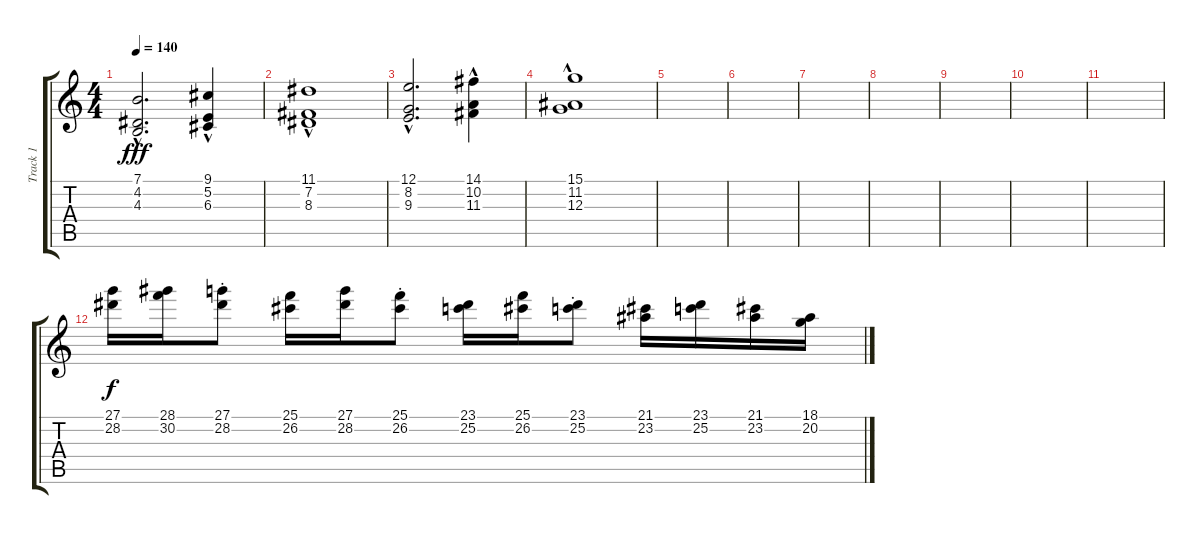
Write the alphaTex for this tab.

\track ("Track 1" "Track 1") {instrument piccolo}
\staff {score tabs}
\tuning (E4 B3 G3 D3 A2 E2) {hide}
\ts (4 4)
\tempo 140
\clef g2
\ks c
(7.1 4.2 4.3{hac}).2{d dy fff} (9.1 5.2 6.3{hac}).4 |
(11.1 7.2 8.3{hac}).1 |
(12.1 8.2 9.3{hac}).2{d} (14.1 10.2 11.3{hac}).4 |
(15.1 11.2 12.3{hac}).1 |
|
|
|
|
|
|
|
(27.1 28.2).16{dy f} (28.1 30.2).16 (27.1{st} 28.2{st}).8 (25.1 26.2).16 (27.1 28.2).16 (25.1{st} 26.2{st}).8 (23.1 25.2).16 (25.1 26.2).16 (23.1{st} 25.2{st}).8 (21.1 23.2).16 (23.1 25.2).16 (21.1 23.2).16 (18.1 20.2).16
